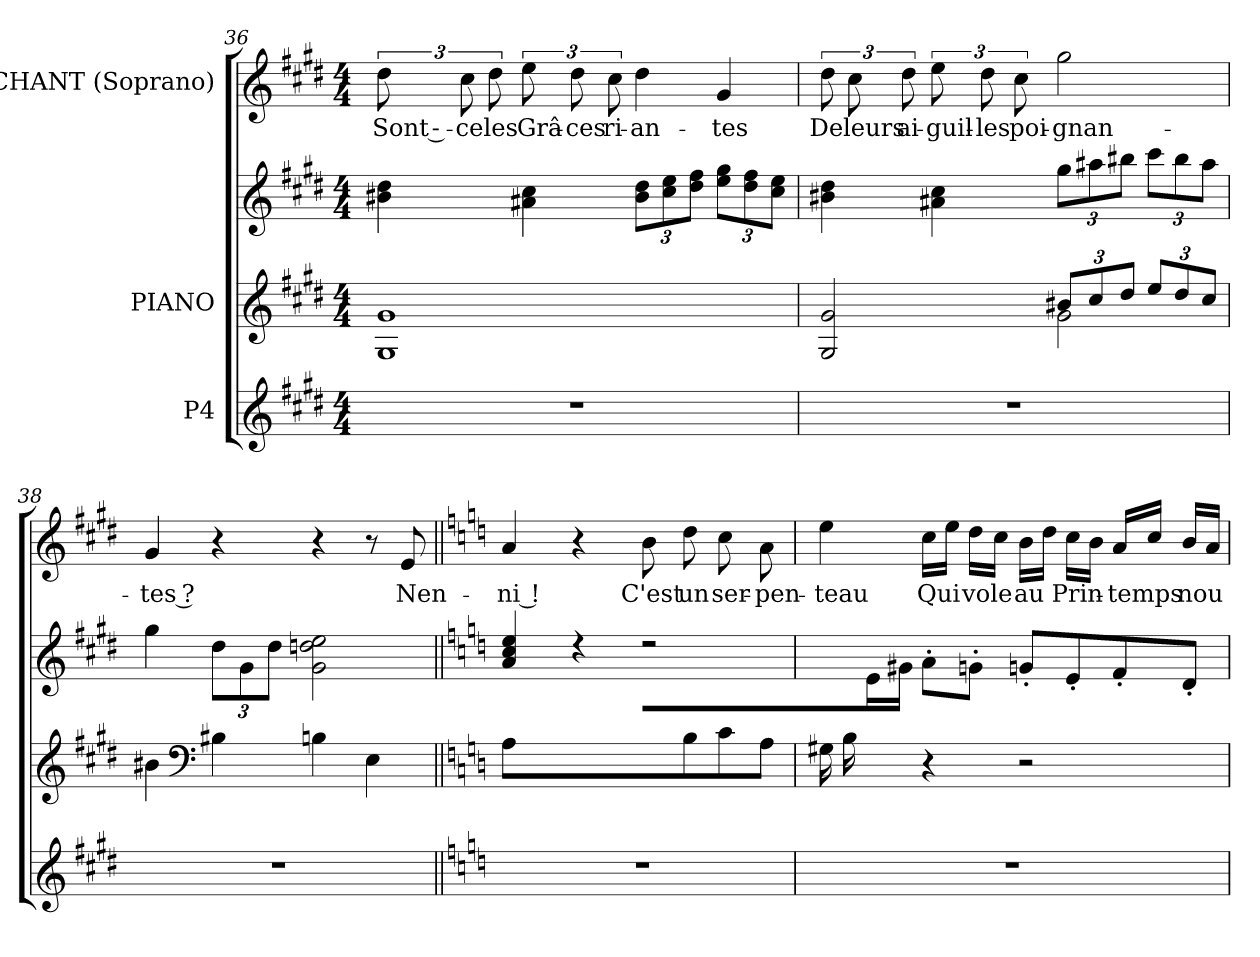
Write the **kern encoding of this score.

**kern	**kern	**kern	**kern	**text
*part3	*part2	*part2	*part1	*part1
*staff4	*staff3	*staff2	*staff1	*staff1
*I"P4	*I"PIANO	*	*I"CHANT (Soprano)	*
*clefG2	*clefG2	*clefG2	*clefG2	*
*k[f#c#g#d#]	*k[f#c#g#d#]	*k[f#c#g#d#]	*k[f#c#g#d#]	*
*E:	*E:	*E:	*E:	*
*M4/4	*M4/4	*M4/4	*M4/4	*
=36	=36	=36	=36	=36
!	!	!	!	!LO:LY:b
1r	1G# 1g#	4b#X\ 4dd#\	12dd#\	Sont ‑-
!	!	!	!	!LO:LY:b
.	.	.	12cc#\	-ce
!	!	!	!	!LO:LY:b
.	.	.	12dd#\	les
!	!	!	!	!LO:LY:b
.	.	4a#X\ 4cc#\	12ee\	Grâ-
!	!	!	!	!LO:LY:b
.	.	.	12dd#\	-ces
!	!	!	!	!LO:LY:b
.	.	.	12cc#\	ri-
!	!	!	!	!LO:LY:b
.	.	12b#\ 12dd#\L	4dd#\	-an-
.	.	12cc#\ 12ee\	.	.
.	.	12dd#\ 12ff#\J	.	.
!	!	!	!	!LO:LY:b
.	.	12ee\ 12gg#\L	4g#/	-tes
.	.	12dd#\ 12ff#\	.	.
.	.	12cc#\ 12ee\J	.	.
=37	=37	=37	=37	=37
*	*^	*	*	*
!	!	!	!	!	!LO:LY:b
1r	2G#/ 2g#/	2ryy	4b#X\ 4dd#\	12dd#\	De
!	!	!	!	!	!LO:LY:b
.	.	.	.	12cc#\	leurs
!	!	!	!	!	!LO:LY:b
.	.	.	.	12dd#\	ai-
!	!	!	!	!	!LO:LY:b
.	.	.	4a#X\ 4cc#\	12ee\	-guil-
!	!	!	!	!	!LO:LY:b
.	.	.	.	12dd#\	-les
!	!	!	!	!	!LO:LY:b
.	.	.	.	12cc#\	poi-
!	!	!	!	!	!LO:LY:b
.	12b#X/L	2g#\	12gg#\L	2gg#\	-gnan-
.	12cc#/	.	12aa#X\	.	.
.	12dd#/J	.	12bb#X\J	.	.
.	12ee/L	.	12ccc#\L	.	.
.	12dd#/	.	12bb#\	.	.
.	12cc#/J	.	12aa#\J	.	.
*	*v	*v	*	*	*
!!LO:LB:g=z
=38	=38	=38	=38	=38
!	!	!	!	!LO:LY:b
1r	4b#X\	4gg#\	4g#/	-tes ?
*	*clefF4	*	*	*
.	4B#X\	12dd#\L	4r	.
.	.	12g#\	.	.
.	.	12dd#\J	.	.
.	4Bn\	2g#\ 2ddn\ 2ee\	4r	.
.	4E\	.	8r	.
!	!	!	!	!LO:LY:b
.	.	.	8e/	Nen-
=39||	=39||	=39||	=39||	=39||
*k[]	*k[]	*k[]	*k[]	*
*C:	*C:	*C:	*C:	*
*	*	*^	*	*
!	!	!	!	!	!LO:LY:b
1r	8A\L	4a/ 4cc/ 4ee/	8ryy	4a/	-ni !
.	2ryy	.	8g\	.	.
.	.	4r	8f\	4r	.
.	.	.	8e\J	.	.
!	!	!	!	!	!LO:LY:b
.	.	2r	8d\L	8b\	C'est
!	!	!	!	!	!LO:LY:b
.	8B\	.	4.ryy	8dd\	un
!	!	!	!	!	!LO:LY:b
.	8c\	.	.	8cc\	ser-
!	!	!	!	!	!LO:LY:b
.	8A\J	.	.	8a\	-pen-
=40	=40	=40	=40	=40	=40
!	!	!	!	!	!LO:LY:b
1r	16G#X\LL	4ryy	8ryy	4ee\	-teau
.	16B\	.	.	.	.
.	8ryy	.	16e\	.	.
.	.	.	16g#X\JJ	.	.
!	!	!	!	!	!LO:LY:b
.	4r	(8a'>\L	2.ryy	16cc\LL	Qui
.	.	.	.	16ee\JJ	.
!	!	!	!	!	!LO:LY:b
.	.	8g'>\J	.	16dd\LL	vole
.	.	.	.	16cc\JJ	.
!	!	!	!	!	!LO:LY:b
.	2r	8gn'</L	.	16b\LL	au
.	.	.	.	16dd\JJ	.
!	!	!	!	!	!LO:LY:b
.	.	8e'</	.	16cc\LL	Prin-
.	.	.	.	16b\JJ	.
!	!	!	!	!	!LO:LY:b
.	.	8f'</	.	16a/LL	-temps
.	.	.	.	16cc/JJ	.
!	!	!	!	!	!LO:LY:b
.	.	8d'</J	.	16b/LL	nou-
.	.	.	.	16a/JJ	.
*	*	*v	*v	*	*
=	=	=	=	=
*-	*-	*-	*-	*-
